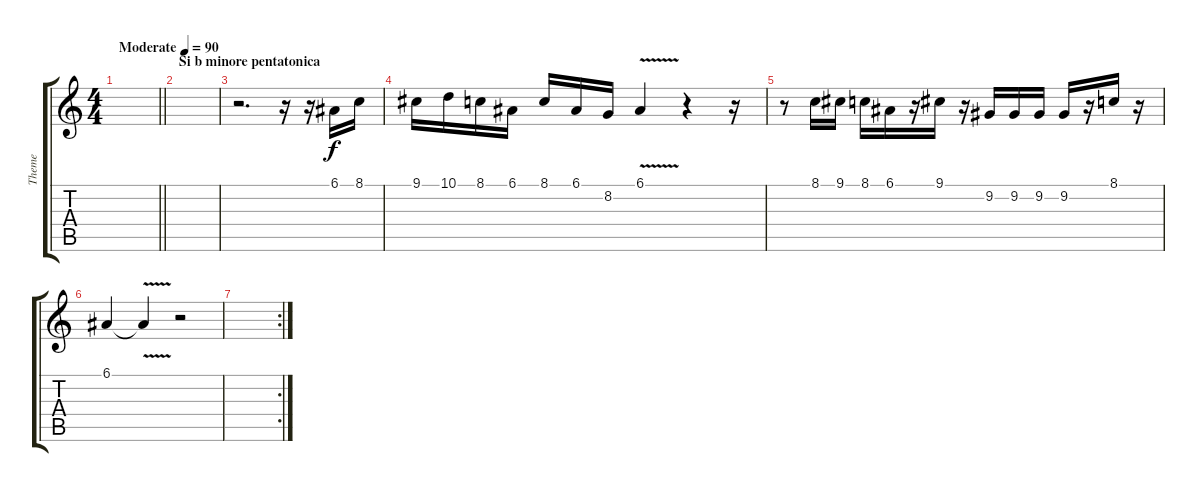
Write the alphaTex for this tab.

\track ("Theme" "Theme") {instrument trumpet}
\staff {score tabs}
\tuning (E4 B3 G3 D3 A2 E2) {hide}
\ts (4 4)
\tempo (90 "Moderate")
\clef g2
\barLineRight lightlight
\ks c
|
\section ("" "Si b minore pentatonica")
|
r.2{d} r.16 r.16 6.1.16 8.1.16 |
9.1.16 10.1.16 8.1.16 6.1.16 8.1.16 6.1.16 8.2.16 6.1{v}.4 r.4 r.16 |
r.8 8.1.16 9.1.16 8.1.16 6.1.16 r.16 9.1.16 r.16 9.2.16 9.2.16 9.2.16 9.2.16 r.16 8.1.16 r.16 |
6.1.4 6.1{v t}.4 r.2 |
\rc 2
